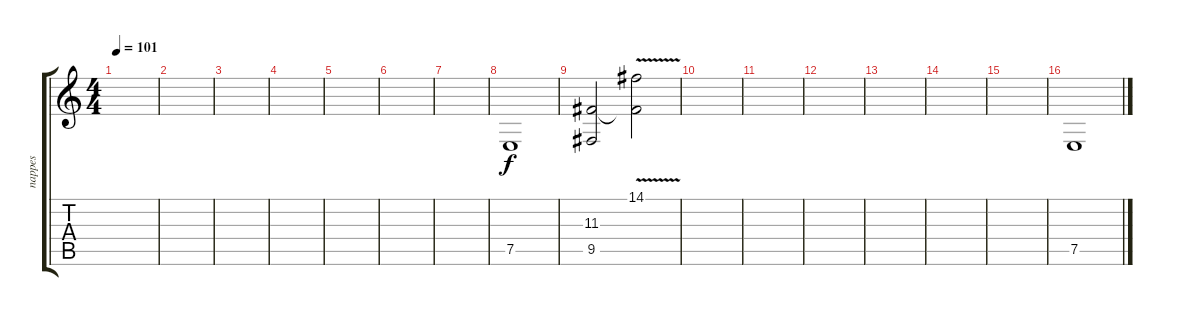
\track ("nappes" "nappes") {instrument lead3calliope}
\staff {score tabs}
\tuning (E4 B3 G3 D3 A2 E2) {hide}
\ts (4 4)
\tempo 101
\clef g2
\ks c
|
|
|
|
|
|
|
7.5.1 |
(11.3 9.5).2 (14.1{v} 11.3{t}).2 |
|
|
|
|
|
|
7.5.1
